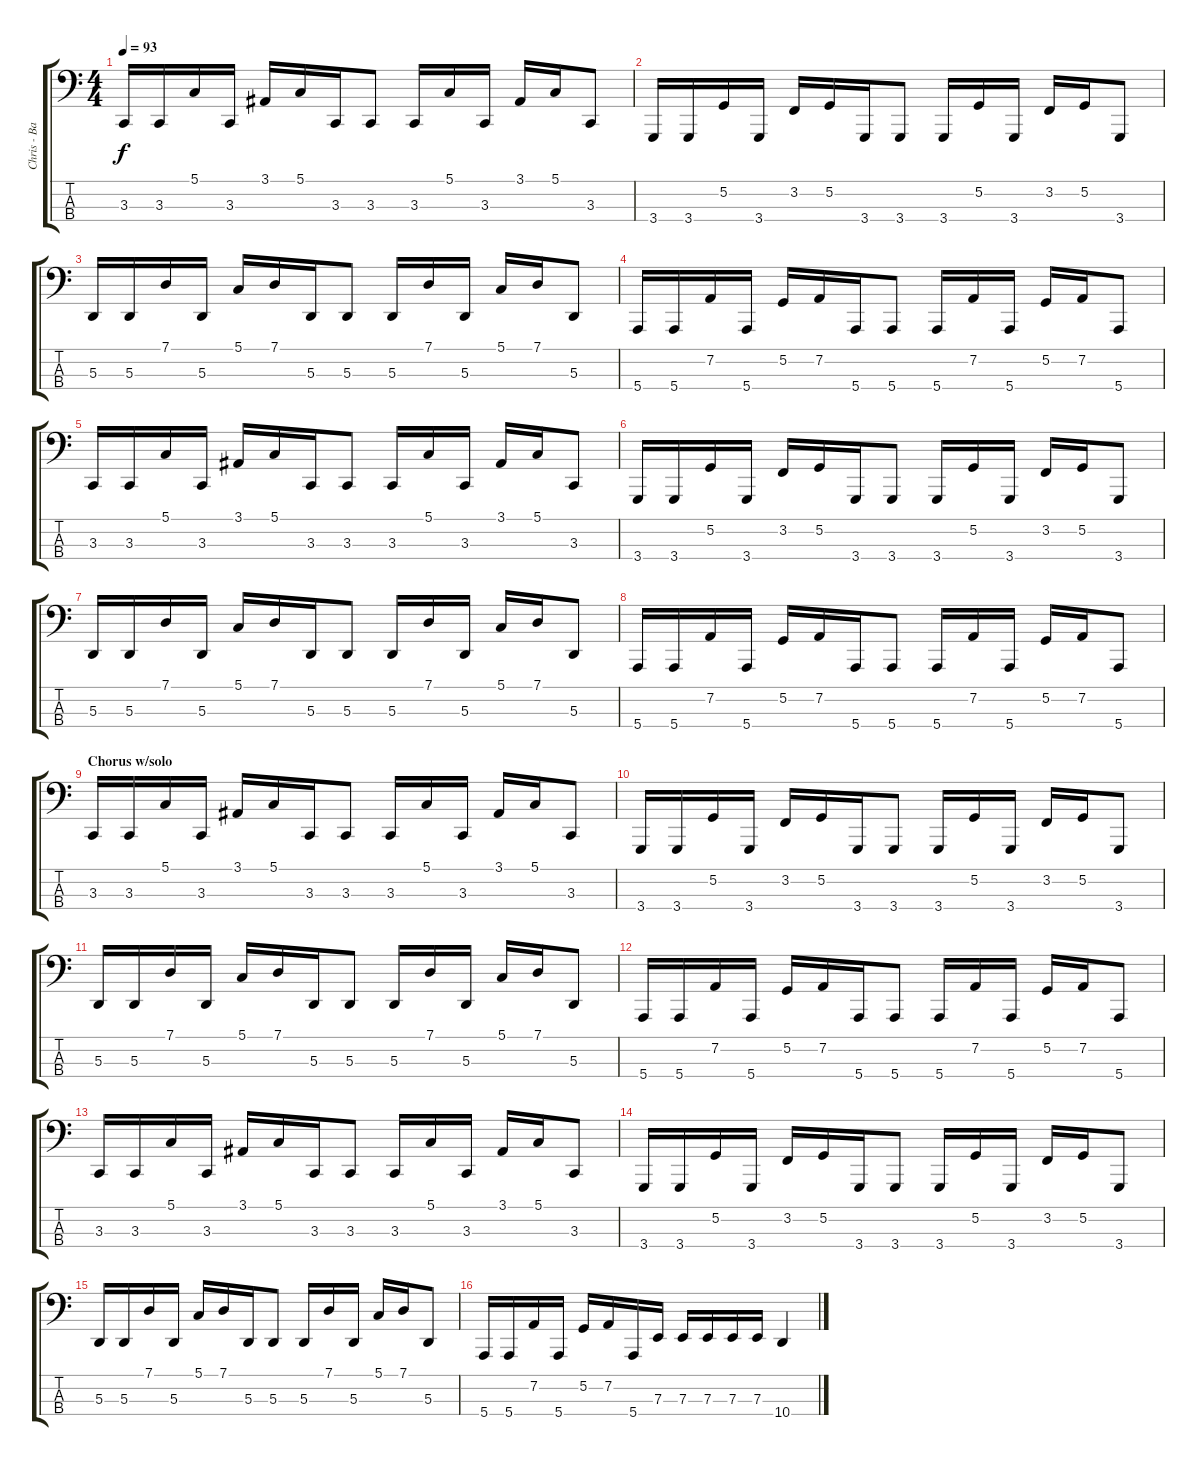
\track ("Chris - Bass" "Chris - Ba") {instrument lead2sawtooth}
\staff {score tabs}
\tuning (G2 D2 A1 E1) {hide}
\ts (4 4)
\tempo 93
\clef f4
\ks c
3.3.16{dy f} 3.3.16 5.1.16 3.3.16 3.1.16 5.1.16 3.3.16 3.3.8 3.3.16 5.1.16 3.3.16 3.1.16 5.1.16 3.3.8 |
3.4.16 3.4.16 5.2.16 3.4.16 3.2.16 5.2.16 3.4.16 3.4.8 3.4.16 5.2.16 3.4.16 3.2.16 5.2.16 3.4.8 |
5.3.16 5.3.16 7.1.16 5.3.16 5.1.16 7.1.16 5.3.16 5.3.8 5.3.16 7.1.16 5.3.16 5.1.16 7.1.16 5.3.8 |
5.4.16 5.4.16 7.2.16 5.4.16 5.2.16 7.2.16 5.4.16 5.4.8 5.4.16 7.2.16 5.4.16 5.2.16 7.2.16 5.4.8 |
3.3.16 3.3.16 5.1.16 3.3.16 3.1.16 5.1.16 3.3.16 3.3.8 3.3.16 5.1.16 3.3.16 3.1.16 5.1.16 3.3.8 |
3.4.16 3.4.16 5.2.16 3.4.16 3.2.16 5.2.16 3.4.16 3.4.8 3.4.16 5.2.16 3.4.16 3.2.16 5.2.16 3.4.8 |
5.3.16 5.3.16 7.1.16 5.3.16 5.1.16 7.1.16 5.3.16 5.3.8 5.3.16 7.1.16 5.3.16 5.1.16 7.1.16 5.3.8 |
5.4.16 5.4.16 7.2.16 5.4.16 5.2.16 7.2.16 5.4.16 5.4.8 5.4.16 7.2.16 5.4.16 5.2.16 7.2.16 5.4.8 |
\section ("" "Chorus w/solo")
3.3.16 3.3.16 5.1.16 3.3.16 3.1.16 5.1.16 3.3.16 3.3.8 3.3.16 5.1.16 3.3.16 3.1.16 5.1.16 3.3.8 |
3.4.16 3.4.16 5.2.16 3.4.16 3.2.16 5.2.16 3.4.16 3.4.8 3.4.16 5.2.16 3.4.16 3.2.16 5.2.16 3.4.8 |
5.3.16 5.3.16 7.1.16 5.3.16 5.1.16 7.1.16 5.3.16 5.3.8 5.3.16 7.1.16 5.3.16 5.1.16 7.1.16 5.3.8 |
5.4.16 5.4.16 7.2.16 5.4.16 5.2.16 7.2.16 5.4.16 5.4.8 5.4.16 7.2.16 5.4.16 5.2.16 7.2.16 5.4.8 |
3.3.16 3.3.16 5.1.16 3.3.16 3.1.16 5.1.16 3.3.16 3.3.8 3.3.16 5.1.16 3.3.16 3.1.16 5.1.16 3.3.8 |
3.4.16 3.4.16 5.2.16 3.4.16 3.2.16 5.2.16 3.4.16 3.4.8 3.4.16 5.2.16 3.4.16 3.2.16 5.2.16 3.4.8 |
5.3.16 5.3.16 7.1.16 5.3.16 5.1.16 7.1.16 5.3.16 5.3.8 5.3.16 7.1.16 5.3.16 5.1.16 7.1.16 5.3.8 |
5.4.16 5.4.16 7.2.16 5.4.16 5.2.16 7.2.16 5.4.16 7.3.16 7.3.16 7.3.16 7.3.16 7.3.16 10.4{ss}.4
